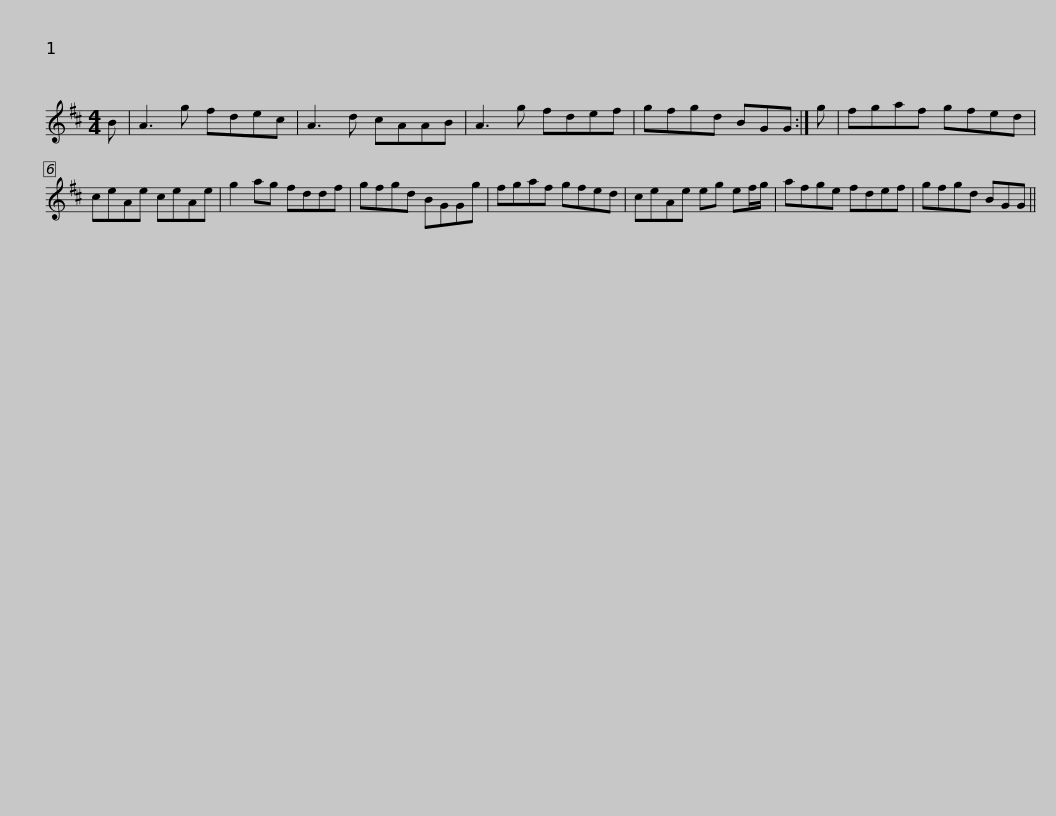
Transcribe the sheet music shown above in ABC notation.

X:1
L:1/8
M:4/4
I:linebreak $
K:D
V:1 treble
V:1
 B | A3 g fdec | A3 d cAAB | A3 g fdef | gfgd BGG :| %5
 g | fgaf gfed |$ ceAe ceAe | g2 ag fddf | gfgd BGGg | %10
 fgaf gfed | ceAe eg ef/g/ |$ afge fdef | gfgd BGG || %14
